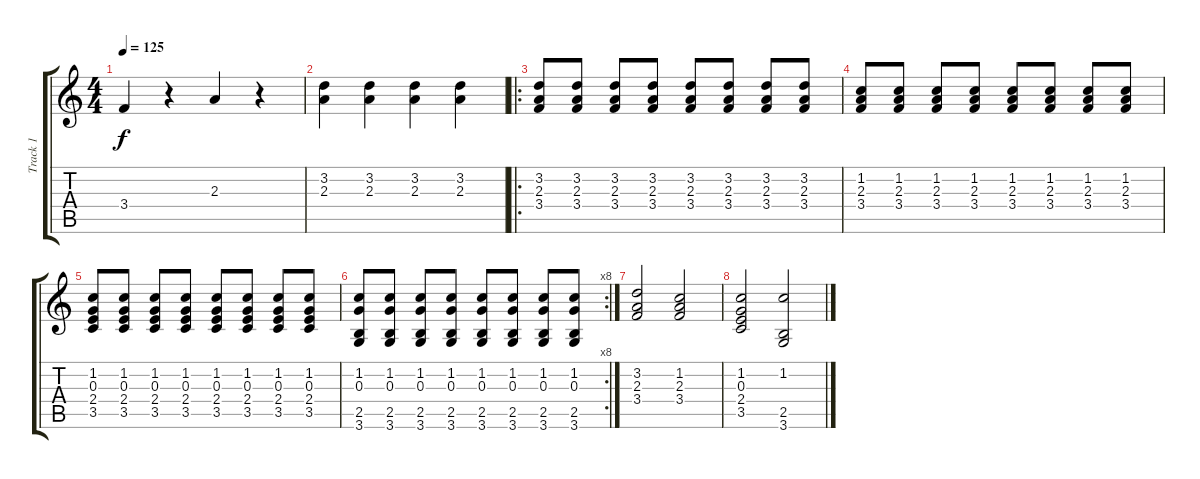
\track ("Track 1" "Track 1") {instrument acousticguitarsteel}
\staff {score tabs}
\tuning (E4 B3 G3 D3 A2 E2) {hide}
\ts (4 4)
\tempo 125
\clef g2
\ks c
3.4.4{dy f} r.4 2.3.4 r.4 |
(3.2 2.3).4 (3.2 2.3).4 (3.2 2.3).4 (3.2 2.3).4 |
\ro
(3.2 2.3 3.4).8 (3.2 2.3 3.4).8 (3.2 2.3 3.4).8 (3.2 2.3 3.4).8 (3.2 2.3 3.4).8 (3.2 2.3 3.4).8 (3.2 2.3 3.4).8 (3.2 2.3 3.4).8 |
(1.2 2.3 3.4).8 (1.2 2.3 3.4).8 (1.2 2.3 3.4).8 (1.2 2.3 3.4).8 (1.2 2.3 3.4).8 (1.2 2.3 3.4).8 (1.2 2.3 3.4).8 (1.2 2.3 3.4).8 |
(1.2 0.3 2.4 3.5).8 (1.2 0.3 2.4 3.5).8 (1.2 0.3 2.4 3.5).8 (1.2 0.3 2.4 3.5).8 (1.2 0.3 2.4 3.5).8 (1.2 0.3 2.4 3.5).8 (1.2 0.3 2.4 3.5).8 (1.2 0.3 2.4 3.5).8 |
\rc 8
(1.2 0.3 2.5 3.6).8 (1.2 0.3 2.5 3.6).8 (1.2 0.3 2.5 3.6).8 (1.2 0.3 2.5 3.6).8 (1.2 0.3 2.5 3.6).8 (1.2 0.3 2.5 3.6).8 (1.2 0.3 2.5 3.6).8 (1.2 0.3 2.5 3.6).8 |
(3.2 2.3 3.4).2 (1.2 2.3 3.4).2 |
(1.2 0.3 2.4 3.5).2 (1.2 2.5 3.6).2
